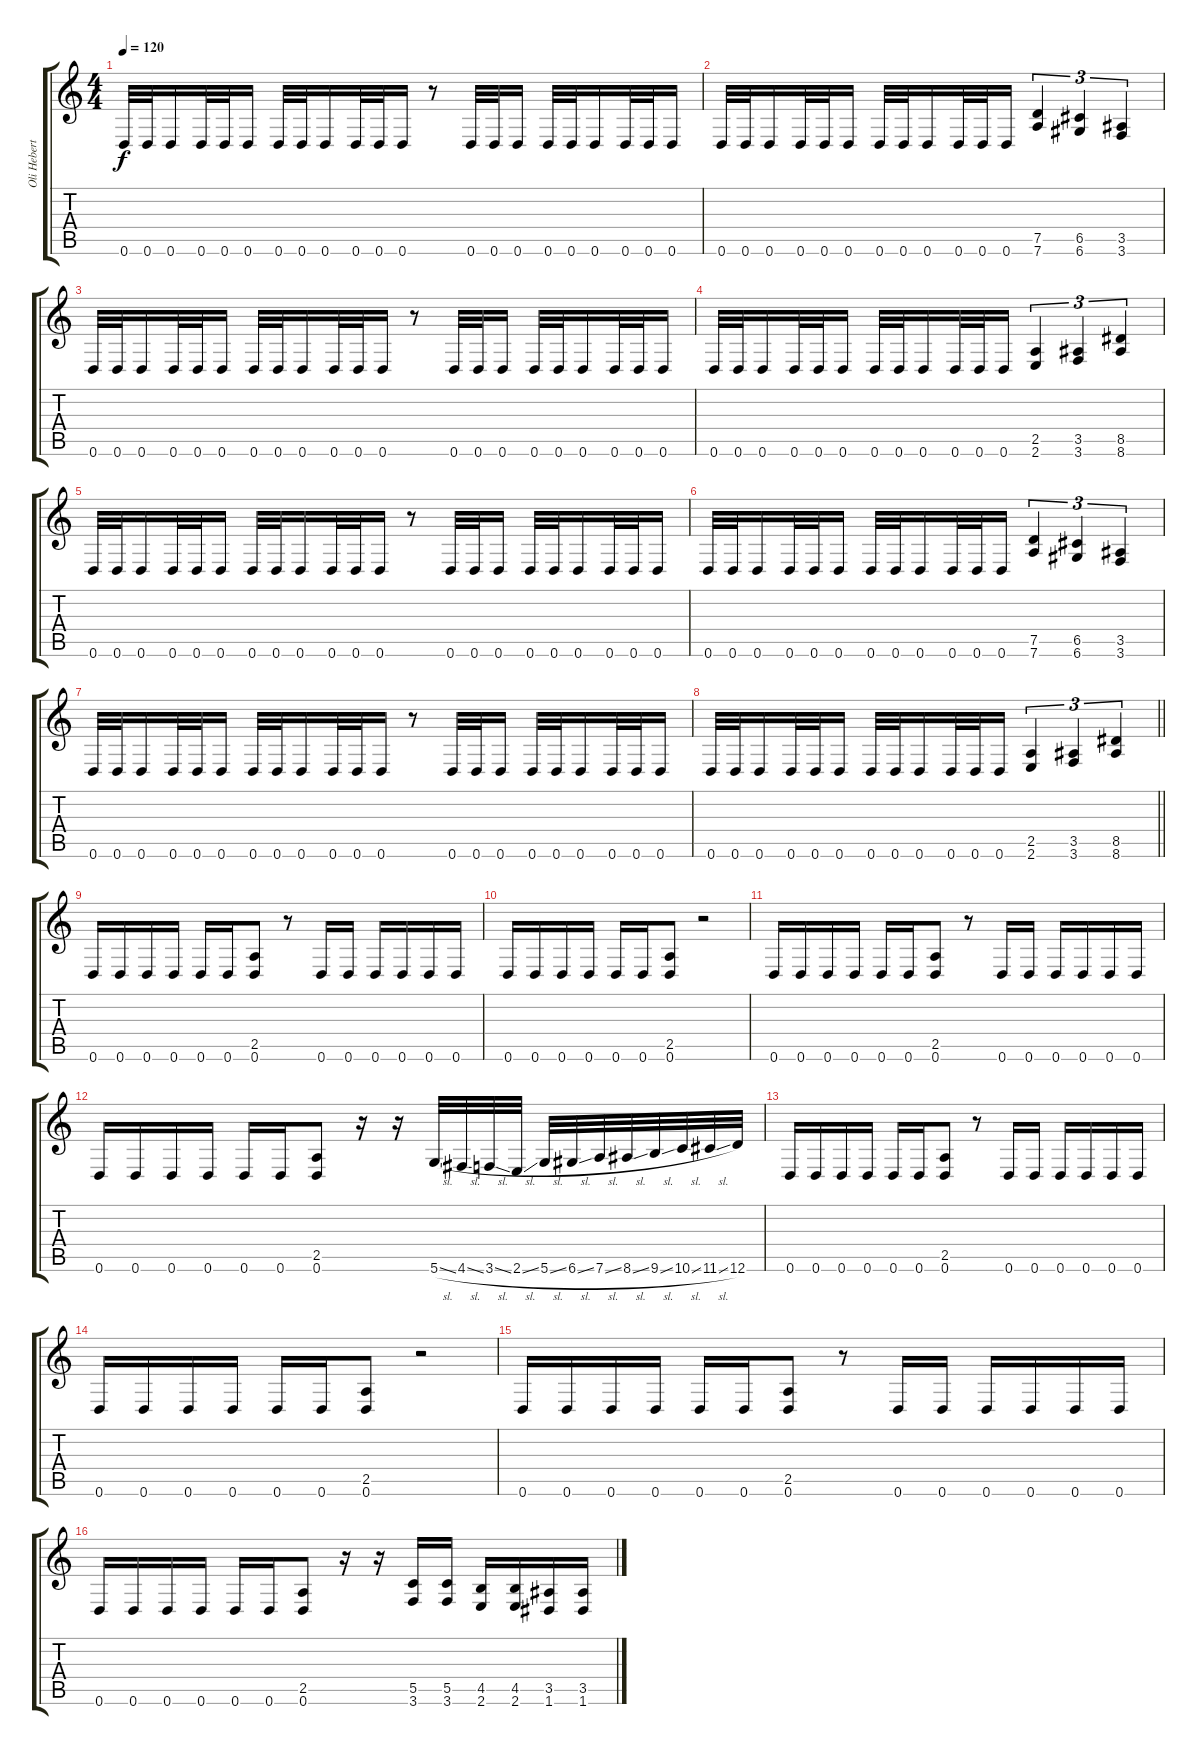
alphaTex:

\track ("Oli Hebert" "Oli Hebert") {instrument distortionguitar}
\staff {score tabs}
\tuning (D4 A3 F3 C3 G2 D2) {hide}
\ts (4 4)
\section ("" "")
\tempo 120
\clef g2
\ks c
0.6.32{dy f} 0.6.32 0.6.16 0.6.32 0.6.32 0.6.16 0.6.32 0.6.32 0.6.16 0.6.32 0.6.32 0.6.16 r.8 0.6.32 0.6.32 0.6.16 0.6.32 0.6.32 0.6.16 0.6.32 0.6.32 0.6.16 |
0.6.32 0.6.32 0.6.16 0.6.32 0.6.32 0.6.16 0.6.32 0.6.32 0.6.16 0.6.32 0.6.32 0.6.16 (7.5 7.6).4{tu (3 2)} (6.5 6.6).4{tu (3 2)} (3.5 3.6).4{tu (3 2)} |
0.6.32 0.6.32 0.6.16 0.6.32 0.6.32 0.6.16 0.6.32 0.6.32 0.6.16 0.6.32 0.6.32 0.6.16 r.8 0.6.32 0.6.32 0.6.16 0.6.32 0.6.32 0.6.16 0.6.32 0.6.32 0.6.16 |
0.6.32 0.6.32 0.6.16 0.6.32 0.6.32 0.6.16 0.6.32 0.6.32 0.6.16 0.6.32 0.6.32 0.6.16 (2.5 2.6).4{tu (3 2)} (3.5 3.6).4{tu (3 2)} (8.5 8.6).4{tu (3 2)} |
0.6.32 0.6.32 0.6.16 0.6.32 0.6.32 0.6.16 0.6.32 0.6.32 0.6.16 0.6.32 0.6.32 0.6.16 r.8 0.6.32 0.6.32 0.6.16 0.6.32 0.6.32 0.6.16 0.6.32 0.6.32 0.6.16 |
0.6.32 0.6.32 0.6.16 0.6.32 0.6.32 0.6.16 0.6.32 0.6.32 0.6.16 0.6.32 0.6.32 0.6.16 (7.5 7.6).4{tu (3 2)} (6.5 6.6).4{tu (3 2)} (3.5 3.6).4{tu (3 2)} |
0.6.32 0.6.32 0.6.16 0.6.32 0.6.32 0.6.16 0.6.32 0.6.32 0.6.16 0.6.32 0.6.32 0.6.16 r.8 0.6.32 0.6.32 0.6.16 0.6.32 0.6.32 0.6.16 0.6.32 0.6.32 0.6.16 |
\barLineRight lightlight
0.6.32 0.6.32 0.6.16 0.6.32 0.6.32 0.6.16 0.6.32 0.6.32 0.6.16 0.6.32 0.6.32 0.6.16 (2.5 2.6).4{tu (3 2)} (3.5 3.6).4{tu (3 2)} (8.5 8.6).4{tu (3 2)} |
\section ("" "")
0.6.16 0.6.16 0.6.16 0.6.16 0.6.16 0.6.16 (2.5 0.6).8 r.8 0.6.16 0.6.16 0.6.16 0.6.16 0.6.16 0.6.16 |
0.6.16 0.6.16 0.6.16 0.6.16 0.6.16 0.6.16 (2.5 0.6).8 r.2 |
0.6.16 0.6.16 0.6.16 0.6.16 0.6.16 0.6.16 (2.5 0.6).8 r.8 0.6.16 0.6.16 0.6.16 0.6.16 0.6.16 0.6.16 |
0.6.16 0.6.16 0.6.16 0.6.16 0.6.16 0.6.16 (2.5 0.6).8 r.16 r.16 5.6{sl}.32 4.6{sl}.32 3.6{sl}.32 2.6{sl}.32 5.6{sl}.32 6.6{sl}.32 7.6{sl}.32 8.6{sl}.32 9.6{sl}.32 10.6{sl}.32 11.6{sl}.32 12.6.32 |
0.6.16 0.6.16 0.6.16 0.6.16 0.6.16 0.6.16 (2.5 0.6).8 r.8 0.6.16 0.6.16 0.6.16 0.6.16 0.6.16 0.6.16 |
0.6.16 0.6.16 0.6.16 0.6.16 0.6.16 0.6.16 (2.5 0.6).8 r.2 |
0.6.16 0.6.16 0.6.16 0.6.16 0.6.16 0.6.16 (2.5 0.6).8 r.8 0.6.16 0.6.16 0.6.16 0.6.16 0.6.16 0.6.16 |
0.6.16 0.6.16 0.6.16 0.6.16 0.6.16 0.6.16 (2.5 0.6).8 r.16 r.16 (5.5 3.6).16 (5.5 3.6).16 (4.5 2.6).16 (4.5 2.6).16 (3.5 1.6).16 (3.5 1.6).16
